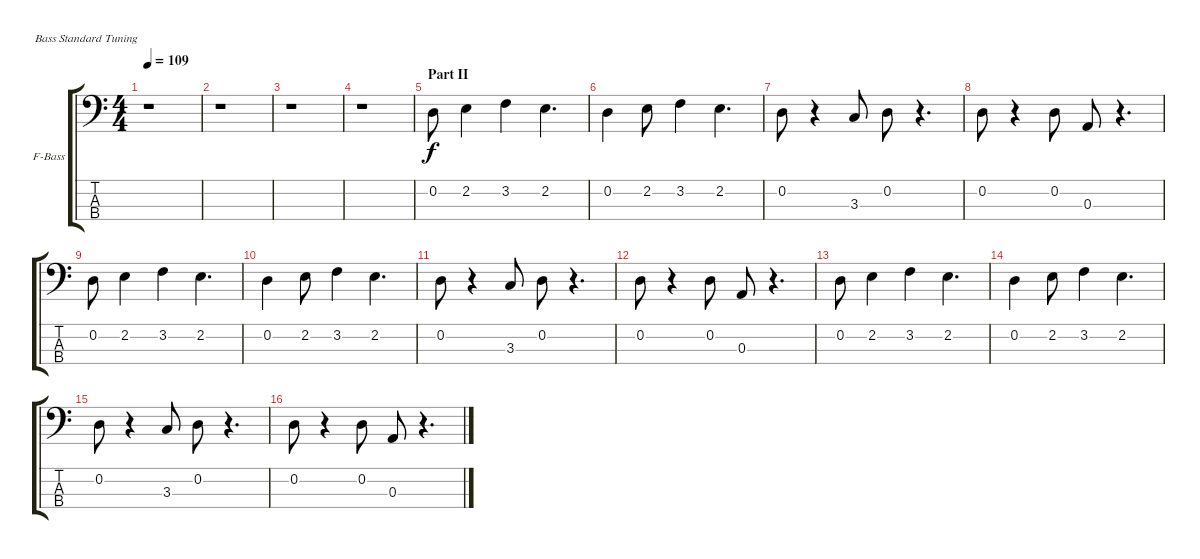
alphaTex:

\bracketExtendMode groupsimilarinstruments
\firstSystemTrackNameOrientation horizontal
\otherSystemsTrackNameOrientation horizontal
\track ("Bass" "F-Bass") {instrument fretlessbass}
\staff {score tabs}
\tuning (G2 D2 A1 E1)
\ts (4 4)
\tempo 109
\clef f4
\ks c
r.1{dy f} |
r.1 |
r.1 |
r.1 |
\section ("" "Part II")
0.2.8 2.2.4 3.2.4 2.2.4{d} |
0.2.4 2.2.8 3.2.4 2.2.4{d} |
0.2.8 r.4 3.3.8 0.2.8 r.4{d} |
0.2.8 r.4 0.2.8 0.3.8 r.4{d} |
0.2.8 2.2.4 3.2.4 2.2.4{d} |
0.2.4 2.2.8 3.2.4 2.2.4{d} |
0.2.8 r.4 3.3.8 0.2.8 r.4{d} |
0.2.8 r.4 0.2.8 0.3.8 r.4{d} |
0.2.8 2.2.4 3.2.4 2.2.4{d} |
0.2.4 2.2.8 3.2.4 2.2.4{d} |
0.2.8 r.4 3.3.8 0.2.8 r.4{d} |
0.2.8 r.4 0.2.8 0.3.8 r.4{d}
